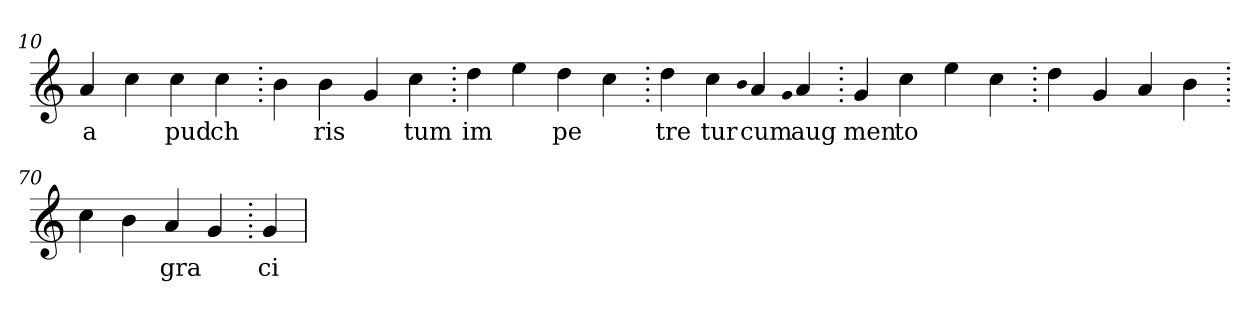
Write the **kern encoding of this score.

**kern	**text
*part1	*part1
*staff1	*staff1
*clefG2	*
=10.	=10.
4a	a
4cc	.
4cc	pud
4cc	ch
=20.	=20.
4b	.
4b	ris
4g	.
4cc	tum
=30.	=30.
4dd	im
4ee	.
4dd	pe
4cc	.
=40.	=40.
4dd	tre
4cc	tur
qqb	.
4a	cum
qqg	.
4a	aug
=50.	=50.
4g	men
4cc	to
4ee	.
4cc	.
=60.	=60.
4dd	.
4g	.
4a	.
4b	.
=70.	=70.
4cc	.
4b	.
4a	gra
4g	.
=80.	=80.
4g	ci
=	=
*-	*-
